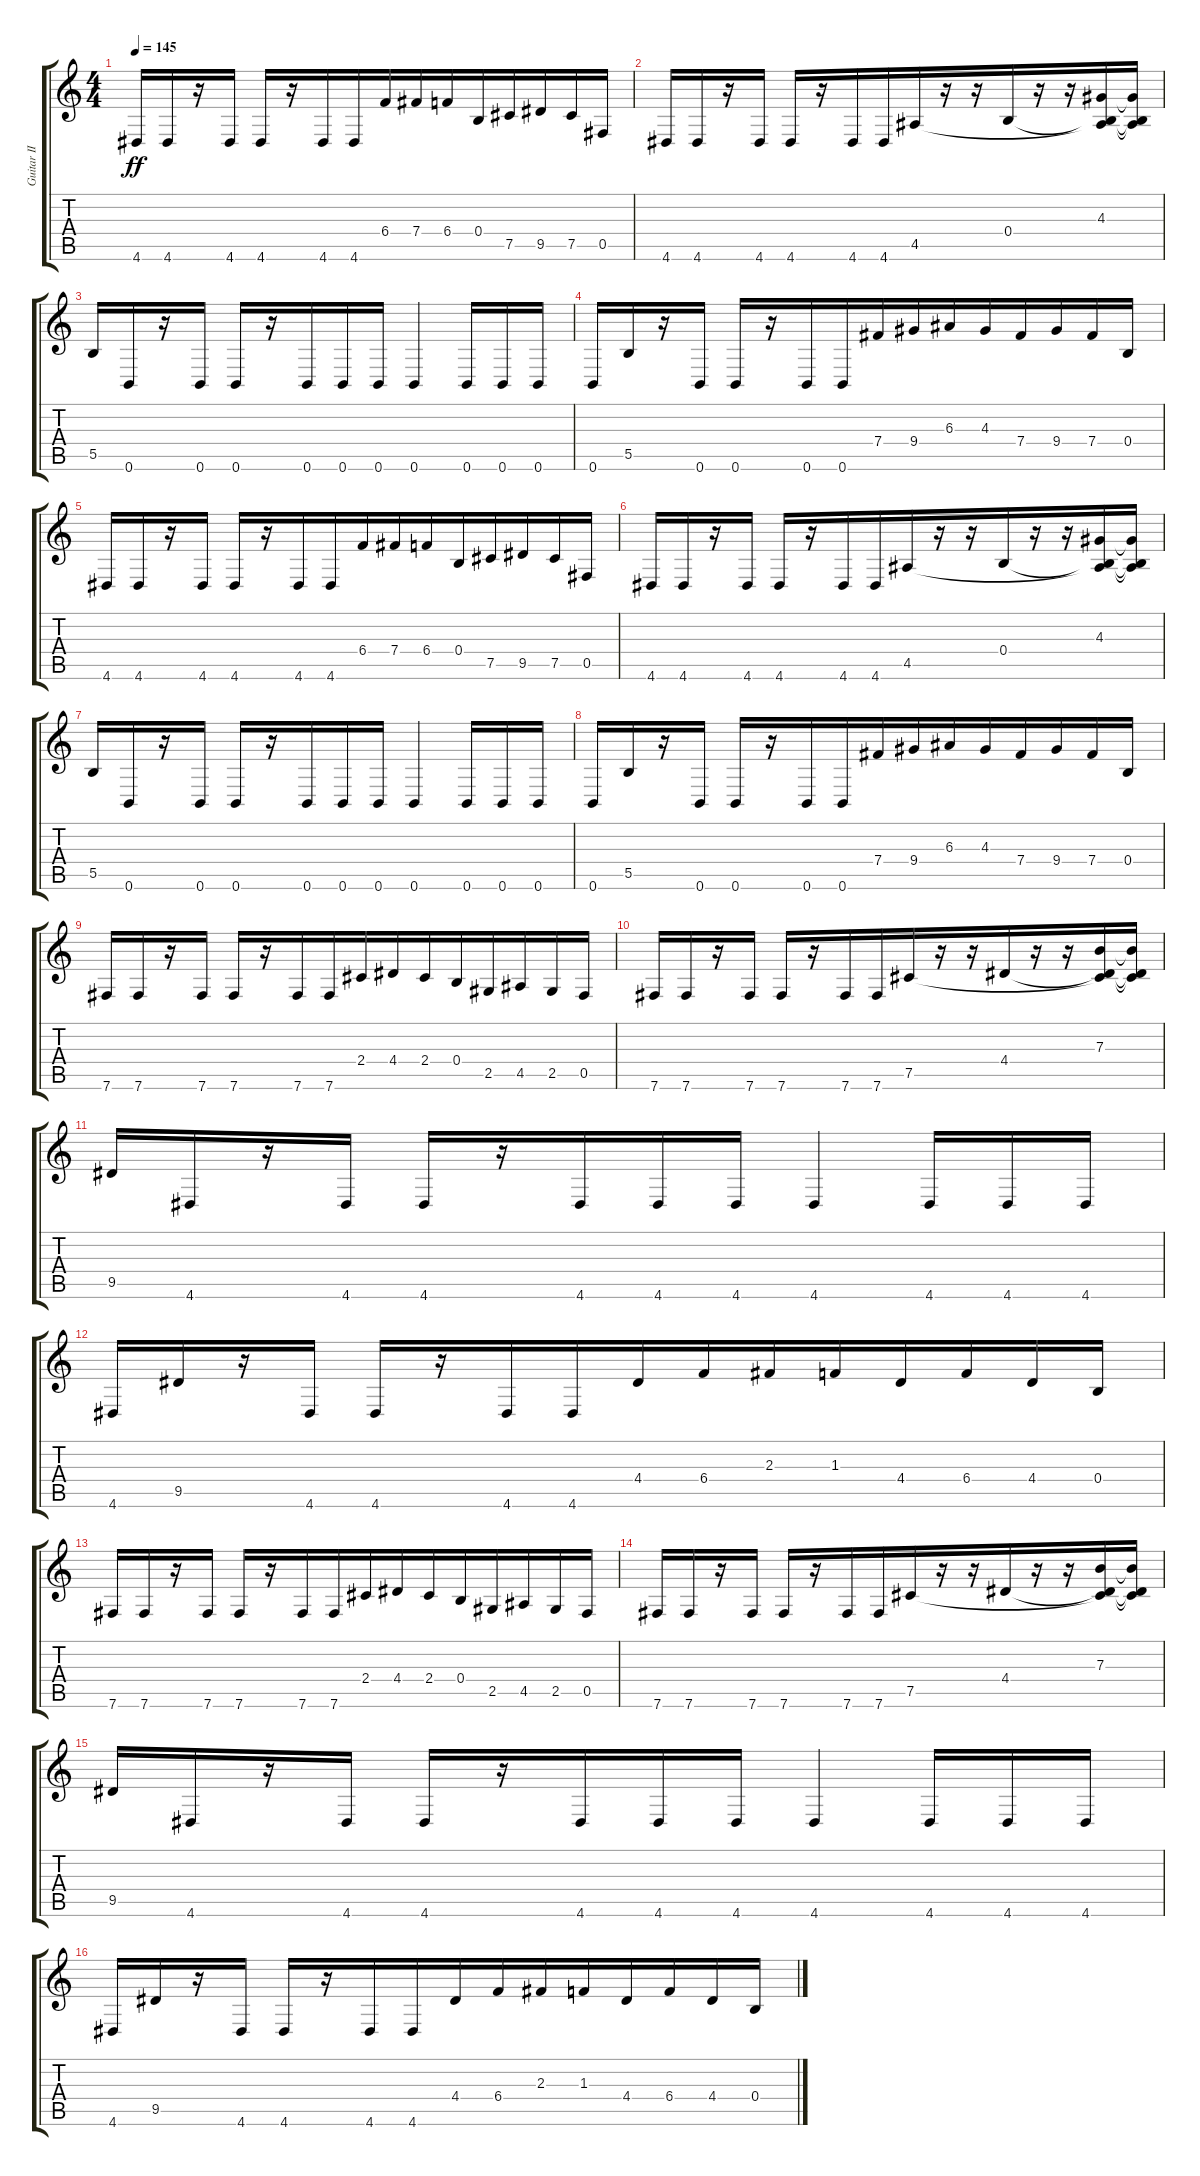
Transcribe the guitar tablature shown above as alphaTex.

\track ("Guitar II" "Guitar II") {instrument overdrivenguitar}
\staff {score tabs}
\tuning (Db4 Ab3 E3 B2 Gb2 B1) {hide}
\ts (4 4)
\tempo 145
\clef g2
\ks c
4.6.16{dy ff} 4.6.16{beam merge} r.16{beam merge} 4.6.16 4.6.16{beam merge} r.16 4.6.16 4.6.16{beam merge} 6.4.16 7.4.16 6.4.16{beam merge} 0.4.16{beam merge} 7.5.16{beam merge} 9.5.16{beam merge} 7.5.16 0.5.16 |
4.6.16 4.6.16{beam merge} r.16{beam merge} 4.6.16 4.6.16{beam merge} r.16 4.6.16 4.6.16{beam merge} 4.5.16 r.16 r.16{beam merge} 0.4.16{beam merge} r.16{beam merge} r.16{beam merge} (4.3 0.4{t} 4.5{t}).16{beam merge} (4.3{t} 0.4{t} 4.5{t}).16 |
5.5.16 0.6.16{beam merge} r.16{beam merge} 0.6.16 0.6.16{beam merge} r.16 0.6.16 0.6.16{beam merge} 0.6.16{beam merge} 0.6.4{beam merge} 0.6.16 0.6.16{beam merge} 0.6.16 |
0.6.16 5.5.16{beam merge} r.16{beam merge} 0.6.16 0.6.16{beam merge} r.16 0.6.16 0.6.16{beam merge} 7.4.16 9.4.16{beam merge} 6.3.16 4.3.16{beam merge} 7.4.16 9.4.16{beam merge} 7.4.16{beam merge} 0.4.16 |
4.6.16 4.6.16{beam merge} r.16{beam merge} 4.6.16 4.6.16{beam merge} r.16 4.6.16 4.6.16{beam merge} 6.4.16 7.4.16 6.4.16{beam merge} 0.4.16{beam merge} 7.5.16{beam merge} 9.5.16{beam merge} 7.5.16 0.5.16 |
4.6.16 4.6.16{beam merge} r.16{beam merge} 4.6.16 4.6.16{beam merge} r.16 4.6.16 4.6.16{beam merge} 4.5.16 r.16 r.16{beam merge} 0.4.16{beam merge} r.16{beam merge} r.16{beam merge} (4.3 0.4{t} 4.5{t}).16{beam merge} (4.3{t} 0.4{t} 4.5{t}).16 |
5.5.16 0.6.16{beam merge} r.16{beam merge} 0.6.16 0.6.16{beam merge} r.16 0.6.16 0.6.16{beam merge} 0.6.16{beam merge} 0.6.4{beam merge} 0.6.16 0.6.16{beam merge} 0.6.16 |
0.6.16 5.5.16{beam merge} r.16{beam merge} 0.6.16 0.6.16{beam merge} r.16 0.6.16 0.6.16{beam merge} 7.4.16 9.4.16{beam merge} 6.3.16 4.3.16{beam merge} 7.4.16 9.4.16{beam merge} 7.4.16{beam merge} 0.4.16 |
7.6.16 7.6.16{beam merge} r.16{beam merge} 7.6.16 7.6.16{beam merge} r.16 7.6.16 7.6.16{beam merge} 2.4.16 4.4.16 2.4.16{beam merge} 0.4.16{beam merge} 2.5.16{beam merge} 4.5.16{beam merge} 2.5.16 0.5.16 |
7.6.16 7.6.16{beam merge} r.16{beam merge} 7.6.16 7.6.16{beam merge} r.16 7.6.16 7.6.16{beam merge} 7.5.16 r.16 r.16{beam merge} 4.4.16{beam merge} r.16{beam merge} r.16{beam merge} (7.3 4.4{t} 7.5{t}).16{beam merge} (7.3{t} 4.4{t} 7.5{t}).16 |
9.5.16 4.6.16{beam merge} r.16{beam merge} 4.6.16 4.6.16{beam merge} r.16 4.6.16 4.6.16{beam merge} 4.6.16{beam merge} 4.6.4{beam merge} 4.6.16 4.6.16{beam merge} 4.6.16 |
4.6.16 9.5.16{beam merge} r.16{beam merge} 4.6.16 4.6.16{beam merge} r.16 4.6.16 4.6.16{beam merge} 4.4.16 6.4.16{beam merge} 2.3.16 1.3.16{beam merge} 4.4.16 6.4.16{beam merge} 4.4.16{beam merge} 0.4.16 |
7.6.16 7.6.16{beam merge} r.16{beam merge} 7.6.16 7.6.16{beam merge} r.16 7.6.16 7.6.16{beam merge} 2.4.16 4.4.16 2.4.16{beam merge} 0.4.16{beam merge} 2.5.16{beam merge} 4.5.16{beam merge} 2.5.16 0.5.16 |
7.6.16 7.6.16{beam merge} r.16{beam merge} 7.6.16 7.6.16{beam merge} r.16 7.6.16 7.6.16{beam merge} 7.5.16 r.16 r.16{beam merge} 4.4.16{beam merge} r.16{beam merge} r.16{beam merge} (7.3 4.4{t} 7.5{t}).16{beam merge} (7.3{t} 4.4{t} 7.5{t}).16 |
9.5.16 4.6.16{beam merge} r.16{beam merge} 4.6.16 4.6.16{beam merge} r.16 4.6.16 4.6.16{beam merge} 4.6.16{beam merge} 4.6.4{beam merge} 4.6.16 4.6.16{beam merge} 4.6.16 |
4.6.16 9.5.16{beam merge} r.16{beam merge} 4.6.16 4.6.16{beam merge} r.16 4.6.16 4.6.16{beam merge} 4.4.16 6.4.16{beam merge} 2.3.16 1.3.16{beam merge} 4.4.16 6.4.16{beam merge} 4.4.16{beam merge} 0.4.16
